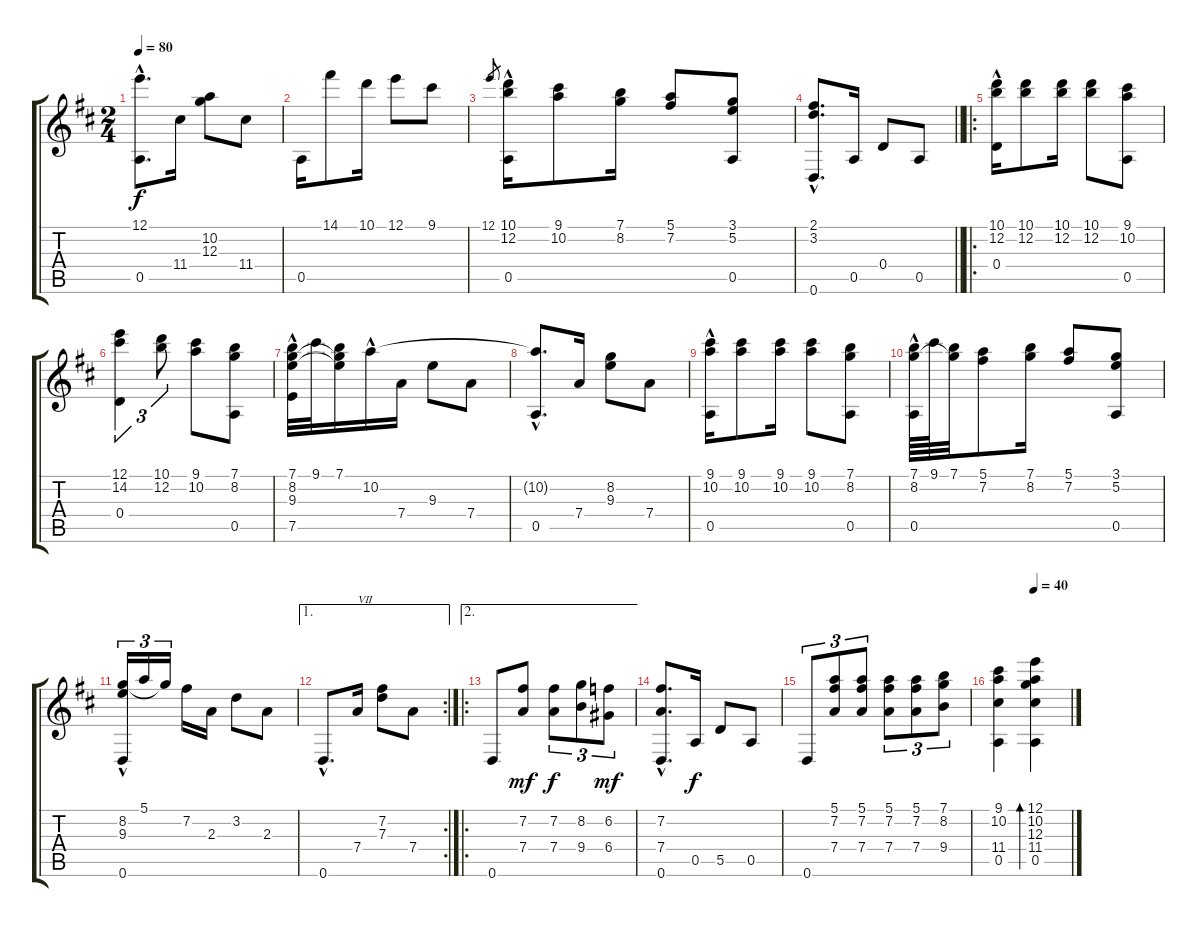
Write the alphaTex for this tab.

\track "" {instrument acousticguitarnylon}
\staff {score tabs}
\tuning (E4 B3 G3 D3 A2 D2) {hide}
\ts (2 4)
\tempo 80
\clef g2
\ks d
(12.1 0.5{hac}).8{d dy f} 11.4.16 (10.2 12.3).8 11.4.8 |
0.5.16 14.1.8 10.1.16 12.1.8 9.1.8 |
12.1.8{gr} (10.1 12.2 0.5{hac}).16 (9.1 10.2).8 (7.1 8.2).16 (5.1 7.2).8 (3.1 5.2 0.5).8 |
\barLineRight lightlight
(2.1 3.2 0.6{hac}).8{d} 0.5.16 0.4.8 0.5.8 |
\ro
(10.1 12.2 0.4{hac}).16 (10.1 12.2).8 (10.1 12.2).16 (10.1 12.2).8 (9.1 10.2 0.5).8 |
(12.1 14.2 0.4).4{tu (3 2)} (10.1 12.2).8{tu (3 2)} (9.1 10.2).8 (7.1 8.2 0.5).8 |
(7.1 8.2 9.3 7.5{hac}).32 9.1.32 (7.1 8.2{t} 9.3{t}).16 10.2{hac}.16 7.4.16 9.3.8 7.4.8 |
(10.2{hac t} 0.5{hac}).8{d} 7.4.16 (8.2 9.3).8 7.4.8 |
(9.1 10.2 0.5{hac}).16 (9.1 10.2).8 (9.1 10.2).16 (9.1 10.2).8 (7.1 8.2 0.5).8 |
(7.1 8.2 0.5{hac}).64 9.1.64 (7.1 8.2{t}).32 (5.1 7.2).8 (7.1 8.2).16 (5.1 7.2).8 (3.1 5.2 0.5).8 |
(8.2 9.3 0.6{hac}).16{tu (3 2)} 5.1.16{tu (3 2)} 8.2{t}.16{tu (3 2)} 7.2.16 2.3.16 3.2.8 2.3.8 |
\ae 1
\rc 2
0.6{hac}.8{d} 7.4.16{txt "VII"} (7.2 7.3).8 7.4.8 |
\ae 2
\ro
0.6.8 (7.2 7.4).8{dy mf} (7.2 7.4).8{tu (3 2) dy f} (8.2 9.4).8{tu (3 2)} (6.2 6.4).8{tu (3 2) dy mf} |
(7.2 7.4 0.6{hac}).8{d} 0.5.16{dy f} 5.5.8 0.5.8 |
0.6.8{tu (3 2)} (5.1 7.2 7.4).8{tu (3 2)} (5.1 7.2 7.4).8{tu (3 2)} (5.1 7.2 7.4).8{tu (3 2)} (5.1 7.2 7.4).8{tu (3 2)} (7.1 8.2 9.4).8{tu (3 2)} |
\tempo (40 0.5)
(9.1 10.2 11.4 0.5).4 (12.1 10.2 12.3 11.4 0.5).4{bd 60}
